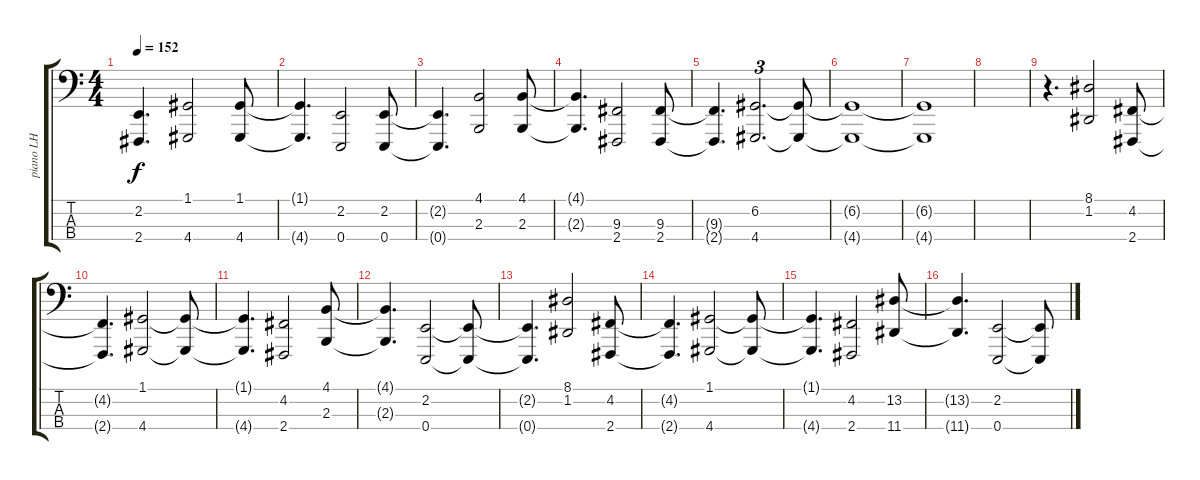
\track ("piano LH" "piano LH") {instrument acousticgrandpiano}
\staff {score tabs}
\tuning (G2 D2 A1 E1) {hide}
\ts (4 4)
\tempo 152
\clef f4
\ks c
(2.2{t} 2.4{t}).4{d dy f} (1.1 4.4).2 (1.1 4.4).8 |
(1.1{t} 4.4{t}).4{d} (2.2 0.4).2 (2.2 0.4).8 |
(2.2{t} 0.4{t}).4{d} (4.1 2.3).2 (4.1 2.3).8 |
(4.1{t} 2.3{t}).4{d} (9.3 2.4).2 (9.3 2.4).8 |
(9.3{t} 2.4{t}).4{d} (6.2 4.4).2{d tu (3 2)} (6.2{t} 4.4{t}).8 |
(6.2{t} 4.4{t}).1 |
(6.2{t} 4.4{t}).1 |
|
r.4{d} (8.1 1.2).2 (4.2 2.4).8 |
(4.2{t} 2.4{t}).4{d} (1.1 4.4).2 (1.1{t} 4.4{t}).8 |
(1.1{t} 4.4{t}).4{d} (4.2 2.4).2 (4.1 2.3).8 |
(4.1{t} 2.3{t}).4{d} (2.2 0.4).2 (2.2{t} 0.4{t}).8 |
(2.2{t} 0.4{t}).4{d} (8.1 1.2).2 (4.2 2.4).8 |
(4.2{t} 2.4{t}).4{d} (1.1 4.4).2 (1.1{t} 4.4{t}).8 |
(1.1{t} 4.4{t}).4{d} (4.2 2.4).2 (13.2 11.4).8 |
(13.2{t} 11.4{t}).4{d} (2.2 0.4).2 (2.2{t} 0.4{t}).8
